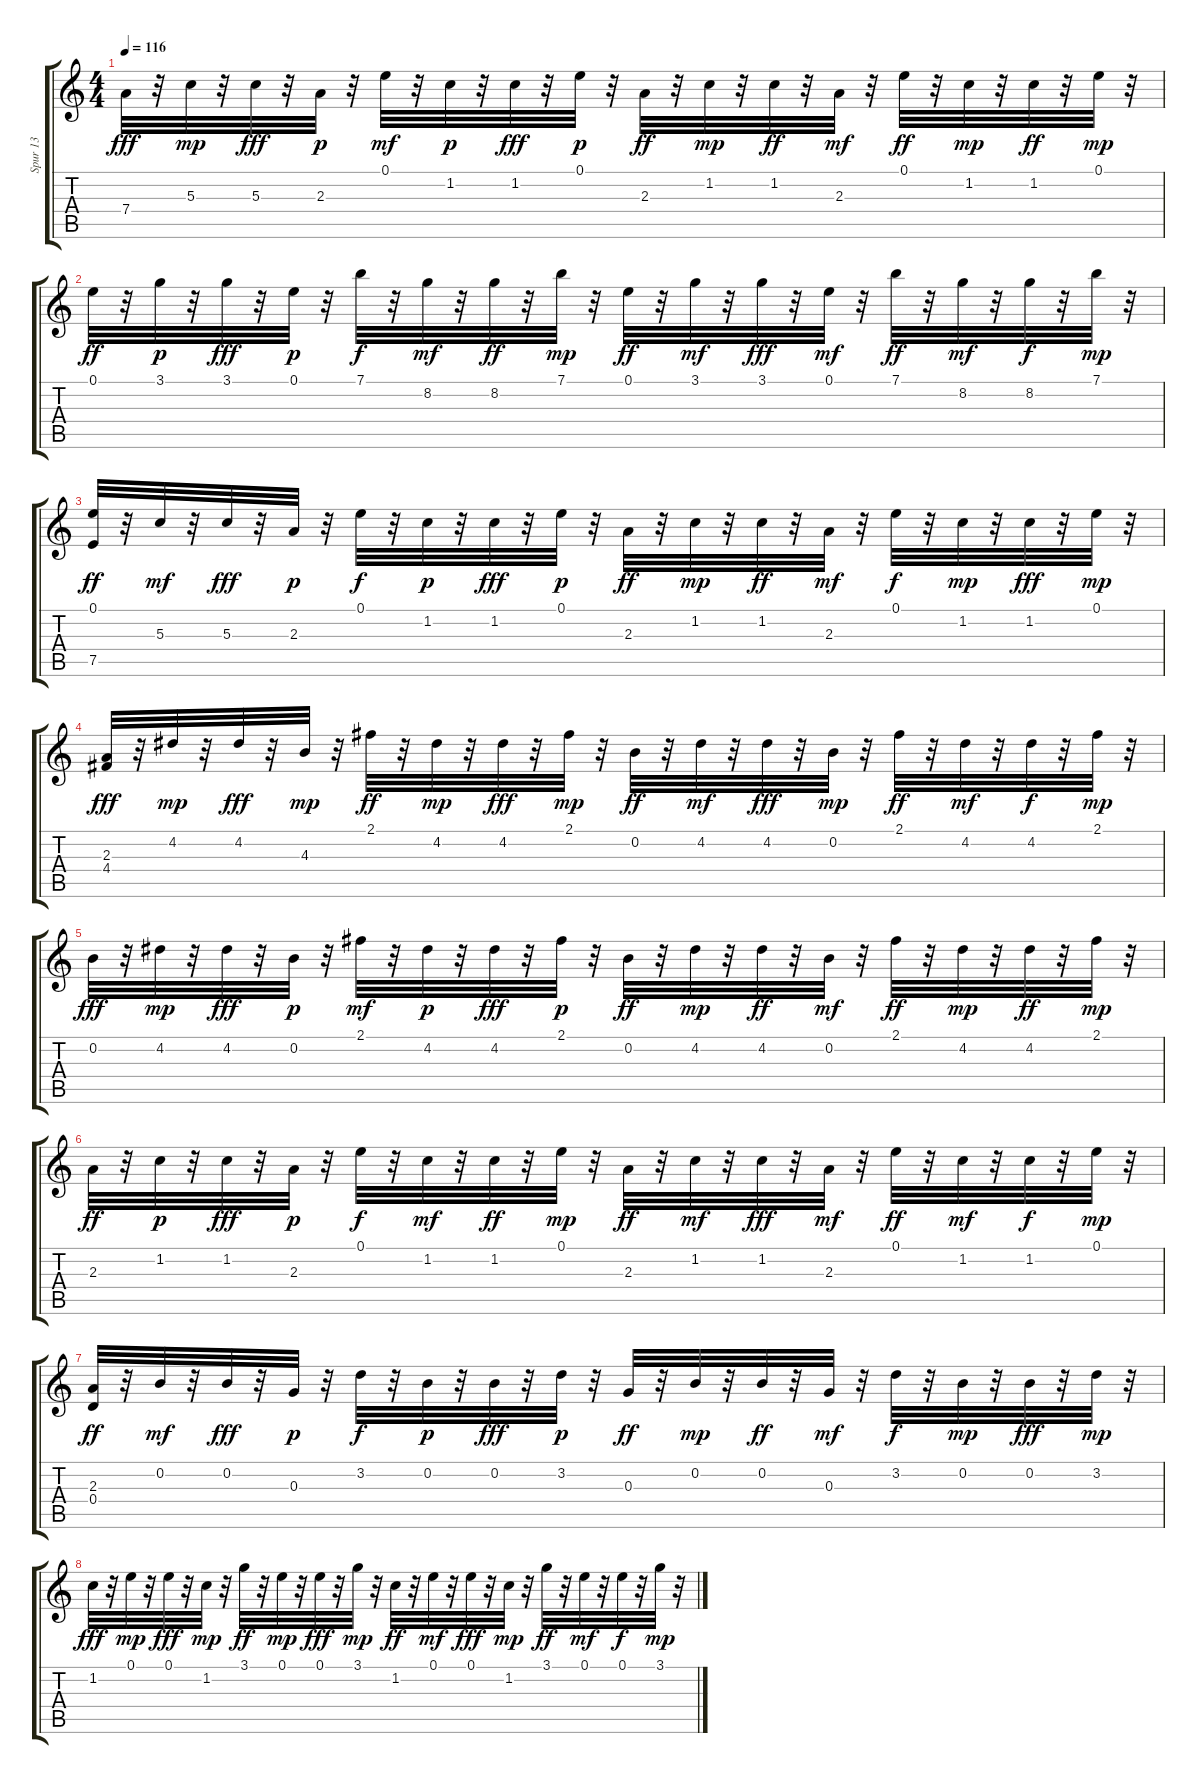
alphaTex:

\track ("Spur 13" "Spur 13") {instrument electricguitarmuted}
\staff {score tabs}
\tuning (E4 B3 G3 D3 A2 E2) {hide}
\ts (4 4)
\tempo 116
\clef g2
\ks c
7.4.32{dy fff} r.32 5.3.32{dy mp} r.32 5.3.32{dy fff} r.32 2.3.32{dy p} r.32 0.1.32{dy mf} r.32 1.2.32{dy p} r.32 1.2.32{dy fff} r.32 0.1.32{dy p} r.32 2.3.32{dy ff} r.32 1.2.32{dy mp} r.32 1.2.32{dy ff} r.32 2.3.32{dy mf} r.32 0.1.32{dy ff} r.32 1.2.32{dy mp} r.32 1.2.32{dy ff} r.32 0.1.32{dy mp} r.32 |
0.1.32{dy ff} r.32 3.1.32{dy p} r.32 3.1.32{dy fff} r.32 0.1.32{dy p} r.32 7.1.32{dy f} r.32 8.2.32{dy mf} r.32 8.2.32{dy ff} r.32 7.1.32{dy mp} r.32 0.1.32{dy ff} r.32 3.1.32{dy mf} r.32 3.1.32{dy fff} r.32 0.1.32{dy mf} r.32 7.1.32{dy ff} r.32 8.2.32{dy mf} r.32 8.2.32{dy f} r.32 7.1.32{dy mp} r.32 |
(0.1 7.5).32{dy ff} r.32 5.3.32{dy mf} r.32 5.3.32{dy fff} r.32 2.3.32{dy p} r.32 0.1.32{dy f} r.32 1.2.32{dy p} r.32 1.2.32{dy fff} r.32 0.1.32{dy p} r.32 2.3.32{dy ff} r.32 1.2.32{dy mp} r.32 1.2.32{dy ff} r.32 2.3.32{dy mf} r.32 0.1.32{dy f} r.32 1.2.32{dy mp} r.32 1.2.32{dy fff} r.32 0.1.32{dy mp} r.32 |
(2.3 4.4).32{dy fff} r.32 4.2.32{dy mp} r.32 4.2.32{dy fff} r.32 4.3.32{dy mp} r.32 2.1.32{dy ff} r.32 4.2.32{dy mp} r.32 4.2.32{dy fff} r.32 2.1.32{dy mp} r.32 0.2.32{dy ff} r.32 4.2.32{dy mf} r.32 4.2.32{dy fff} r.32 0.2.32{dy mp} r.32 2.1.32{dy ff} r.32 4.2.32{dy mf} r.32 4.2.32{dy f} r.32 2.1.32{dy mp} r.32 |
0.2.32{dy fff} r.32 4.2.32{dy mp} r.32 4.2.32{dy fff} r.32 0.2.32{dy p} r.32 2.1.32{dy mf} r.32 4.2.32{dy p} r.32 4.2.32{dy fff} r.32 2.1.32{dy p} r.32 0.2.32{dy ff} r.32 4.2.32{dy mp} r.32 4.2.32{dy ff} r.32 0.2.32{dy mf} r.32 2.1.32{dy ff} r.32 4.2.32{dy mp} r.32 4.2.32{dy ff} r.32 2.1.32{dy mp} r.32 |
2.3.32{dy ff} r.32 1.2.32{dy p} r.32 1.2.32{dy fff} r.32 2.3.32{dy p} r.32 0.1.32{dy f} r.32 1.2.32{dy mf} r.32 1.2.32{dy ff} r.32 0.1.32{dy mp} r.32 2.3.32{dy ff} r.32 1.2.32{dy mf} r.32 1.2.32{dy fff} r.32 2.3.32{dy mf} r.32 0.1.32{dy ff} r.32 1.2.32{dy mf} r.32 1.2.32{dy f} r.32 0.1.32{dy mp} r.32 |
(2.3 0.4).32{dy ff} r.32 0.2.32{dy mf} r.32 0.2.32{dy fff} r.32 0.3.32{dy p} r.32 3.2.32{dy f} r.32 0.2.32{dy p} r.32 0.2.32{dy fff} r.32 3.2.32{dy p} r.32 0.3.32{dy ff} r.32 0.2.32{dy mp} r.32 0.2.32{dy ff} r.32 0.3.32{dy mf} r.32 3.2.32{dy f} r.32 0.2.32{dy mp} r.32 0.2.32{dy fff} r.32 3.2.32{dy mp} r.32 |
1.2.32{dy fff} r.32 0.1.32{dy mp} r.32 0.1.32{dy fff} r.32 1.2.32{dy mp} r.32 3.1.32{dy ff} r.32 0.1.32{dy mp} r.32 0.1.32{dy fff} r.32 3.1.32{dy mp} r.32 1.2.32{dy ff} r.32 0.1.32{dy mf} r.32 0.1.32{dy fff} r.32 1.2.32{dy mp} r.32 3.1.32{dy ff} r.32 0.1.32{dy mf} r.32 0.1.32{dy f} r.32 3.1.32{dy mp} r.32
